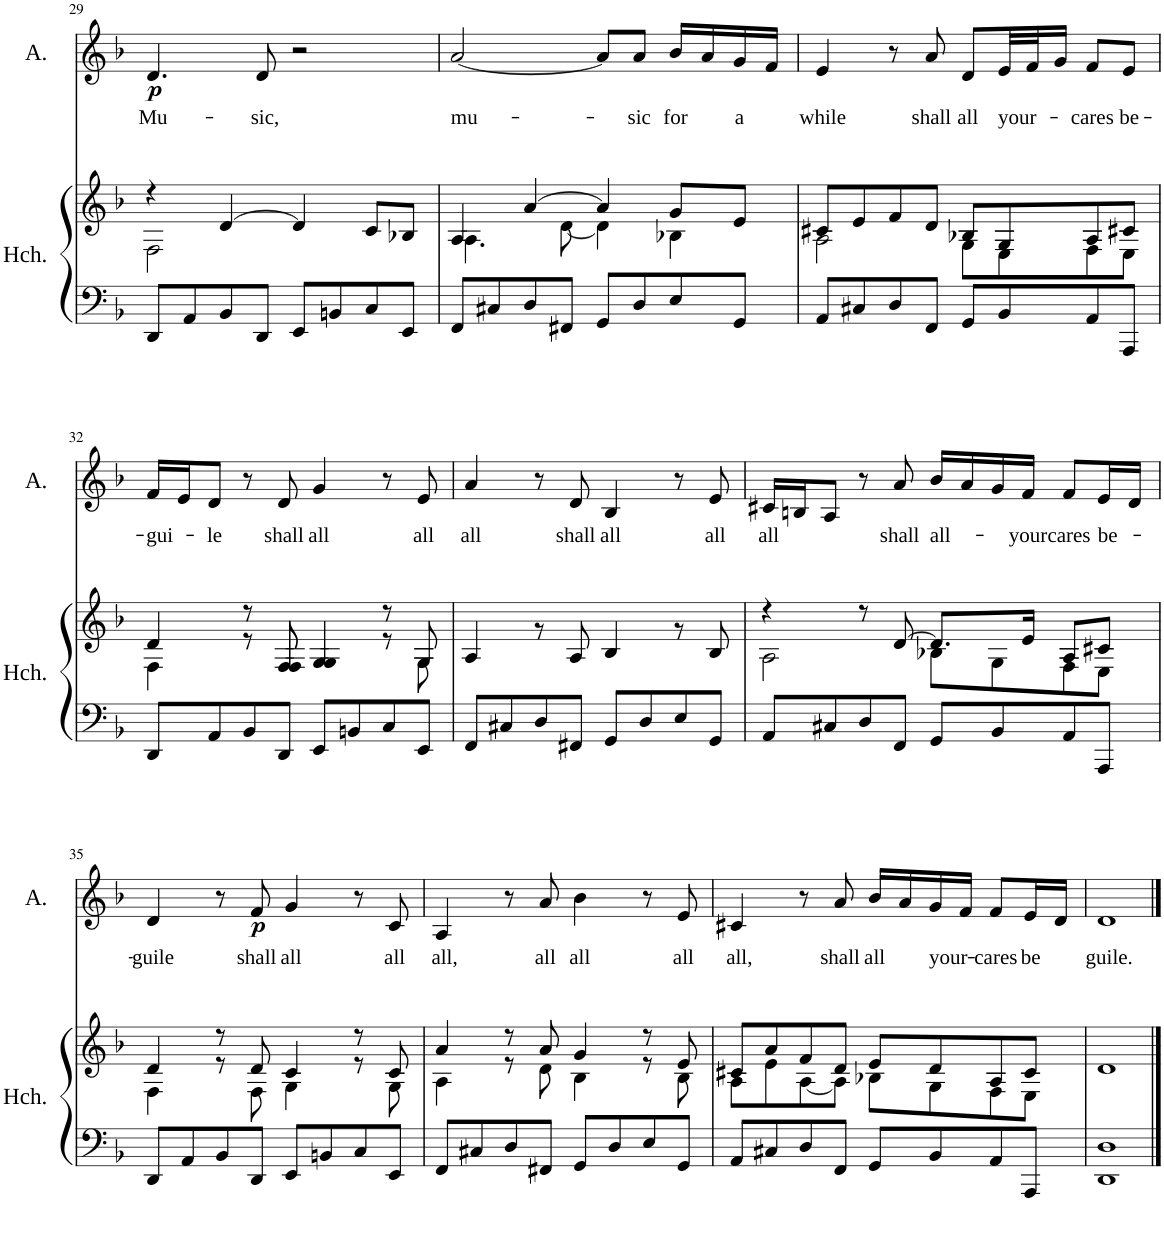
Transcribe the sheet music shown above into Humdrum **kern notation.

**kern	**kern	**kern	**text	**dynam
*part2	*part2	*part1	*part1	*part1
*staff3	*staff2	*staff1	*staff1	*staff1
*I"Harpsichord	*	*I"Alto	*	*
*I'Hch.	*	*I'A.	*	*
!!LO:PB:g=z
*clefF4	*clefG2	*clefG2	*	*
*k[b-]	*k[b-]	*k[b-]	*	*
*M4/4	*M4/4	*M4/4	*	*
=29	=29	=29	=29	=29
*	*^	*	*	*
!	!	!	!	!LO:LY:b	!LO:DY:b
8DD/L	4r	2F\	4.d/	Mu-	p
8AA/	.	.	.	.	.
8BB-/	[4d/	.	.	.	.
!	!	!	!	!LO:LY:b	!
8DD/J	.	.	8d/	-sic,	.
8EE/L	4d/]	2ryy	2r	.	.
8BBn/	.	.	.	.	.
8C/	8c/L	.	.	.	.
8EE/J	8B-X/J	.	.	.	.
=30	=30	=30	=30	=30	=30
!	!	!	!	!LO:LY:b	!
8FF/L	4A/	4.A\	[2a/	mu-	.
8C#X/	.	.	.	.	.
8D/	[4a/	.	.	.	.
8FF#X/J	.	[8d\	.	.	.
8GG/L	4a/]	4d\]	8a/L]	.	.
!	!	!	!	!LO:LY:b	!
8D/	.	.	8a/J	-sic	.
!	!	!	!	!LO:LY:b	!
8E/	8g/L	4B-X\	16b-/LL	for	.
.	.	.	16a/	.	.
!	!	!	!	!LO:LY:b	!
8GG/J	8e/J	.	16g/	a	.
.	.	.	16f/JJ	.	.
=31	=31	=31	=31	=31	=31
!	!	!	!	!LO:LY:b	!
8AA/L	8c#X/L	2A\	4e/	while	.
8C#X/	8e/	.	.	.	.
8D/	8f/	.	8r	.	.
!	!	!	!	!LO:LY:b	!
8FF/J	8d/J	.	8a/	shall	.
!	!	!	!	!LO:LY:b	!
8GG/L	8B-X/L	8G\L	8d/L	all	.
!	!	!	!	!LO:LY:b	!
8BB-/	8G/	8E\	32e/LL	your-	.
.	.	.	32f/J	.	.
.	.	.	16g/JJ	.	.
!	!	!	!	!LO:LY:b	!
8AA/	8A/	8F\	8f/L	-cares	.
!	!	!	!	!LO:LY:b	!
8AAA/J	8c#X/J	8E\J	8e/J	be-	.
!!LO:LB:g=z
=32	=32	=32	=32	=32	=32
!	!	!	!	!LO:LY:b	!
8DD/L	4d/	4F\	16f/LL	-gui-	.
.	.	.	16e/J	.	.
!	!	!	!	!LO:LY:b	!
8AA/	.	.	8d/J	-le	.
8BB-/	8r	8r	8r	.	.
!	!	!	!	!LO:LY:b	!
8DD/J	8F/	8F/	8d/	shall	.
!	!	!	!	!LO:LY:b	!
8EE/L	4G/	4G/	4g/	all	.
8BBn/	.	.	.	.	.
8C/	8r	8r	8r	.	.
!	!	!	!	!LO:LY:b	!
8EE/J	8G/	8G\	8e/	all	.
=33	=33	=33	=33	=33	=33
!	!	!	!	!LO:LY:b	!
8FF/L	1ryy	4A/	4a/	all	.
8C#X/	.	.	.	.	.
8D/	.	8r	8r	.	.
!	!	!	!	!LO:LY:b	!
8FF#X/J	.	8A/	8d/	shall	.
!	!	!	!	!LO:LY:b	!
8GG/L	.	4B-/	4B-/	all	.
8D/	.	.	.	.	.
8E/	.	8r	8r	.	.
!	!	!	!	!LO:LY:b	!
8GG/J	.	8B-/	8e/	all	.
=34	=34	=34	=34	=34	=34
!	!	!	!	!LO:LY:b	!
8AA/L	4r	2A\	16c#X/LL	all	.
.	.	.	16Bn/J	.	.
8C#X/	.	.	8A/J	.	.
8D/	8r	.	8r	.	.
!	!	!	!	!LO:LY:b	!
8FF/J	[8d/	.	8a/	shall	.
!	!	!	!	!LO:LY:b	!
8GG/L	8.d/L]	8B-X\L	16b-/LL	all-	.
.	.	.	16a/	.	.
8BB-/	.	8G\	16g/	.	.
!	!	!	!	!LO:LY:b	!
.	16e/Jk	.	16f/JJ	-your	.
!	!	!	!	!LO:LY:b	!
8AA/	8A/L	8F\	8f/L	cares	.
!	!	!	!	!LO:LY:b	!
8AAA/J	8c#X/J	8E\J	16e/L	be-	.
.	.	.	16d/JJ	.	.
!!LO:LB:g=z
=35	=35	=35	=35	=35	=35
!	!	!	!	!LO:LY:b	!
8DD/L	4d/	4F\	4d/	-guile	.
8AA/	.	.	.	.	.
8BB-/	8r	8r	8r	.	.
!	!	!	!	!LO:LY:b	!LO:DY:b
8DD/J	8d/	8F\	8f/	shall	p
!	!	!	!	!LO:LY:b	!
8EE/L	4c/	4G\	4g/	all	.
8BBn/	.	.	.	.	.
8C/	8r	8r	8r	.	.
!	!	!	!	!LO:LY:b	!
8EE/J	8c/	8G\	8c/	all	.
=36	=36	=36	=36	=36	=36
!	!	!	!	!LO:LY:b	!
8FF/L	4a/	4A\	4A/	all,	.
8C#X/	.	.	.	.	.
8D/	8r	8r	8r	.	.
!	!	!	!	!LO:LY:b	!
8FF#X/J	8a/	8d\	8a/	all	.
!	!	!	!	!LO:LY:b	!
8GG/L	4g/	4B-\	4b-\	all	.
8D/	.	.	.	.	.
8E/	8r	8r	8r	.	.
!	!	!	!	!LO:LY:b	!
8GG/J	8e/	8B-\	8e/	all	.
=37	=37	=37	=37	=37	=37
!	!	!	!	!LO:LY:b	!
8AA/L	8c#X/L	8A\L	4c#X/	all,	.
8C#X/	8a/	8e\	.	.	.
8D/	8f/	[8A\	8r	.	.
!	!	!	!	!LO:LY:b	!
8FF/J	8d/J	8A\J]	8a/	shall	.
!	!	!	!	!LO:LY:b	!
8GG/L	8e/L	8B-X\L	16b-/LL	all	.
.	.	.	16a/	.	.
!	!	!	!	!LO:LY:b	!
8BB-/	8d/	8G\	16g/	your-	.
.	.	.	16f/JJ	.	.
!	!	!	!	!LO:LY:b	!
8AA/	8A/	8F\	8f/L	-cares	.
!	!	!	!	!LO:LY:b	!
8AAA/J	8c#/J	8E\J	16e/L	be	.
.	.	.	16d/JJ	.	.
*	*v	*v	*	*	*
=38	=38	=38	=38	=38
!	!	!	!LO:LY:b	!
1DD 1D	1d	1d	guile.	.
==	==	==	==	==
*-	*-	*-	*-	*-
